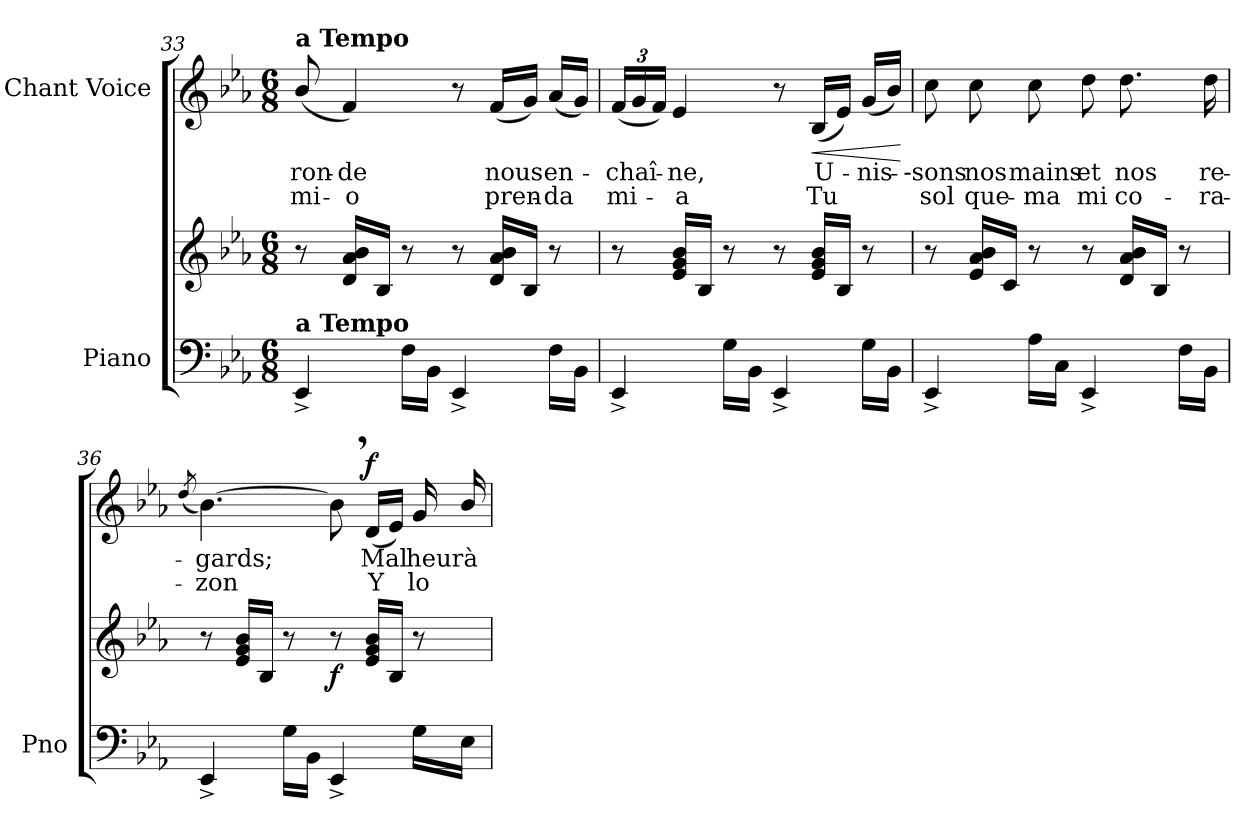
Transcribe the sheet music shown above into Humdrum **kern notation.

**kern	**kern	**dynam	**kern	**text	**text	**dynam
*part2	*part2	*part2	*part1	*part1	*part1	*part1
*staff3	*staff2	*staff2/3	*staff1	*staff1	*staff1	*staff1
*I"Piano	*	*	*I"Chant Voice	*	*	*
*I'Pno	*	*	*	*	*	*
*clefF4	*clefG2	*	*clefG2	*	*	*
*k[b-e-a-]	*k[b-e-a-]	*	*k[b-e-a-]	*	*	*
*M6/8	*M6/8	*	*M6/8	*	*	*
=33	=33	=33	=33	=33	=33	=33
!	!	!	!LO:TX:a:B:t=a Tempo	!	!	!
!LO:TX:a:B:t=a Tempo	!	!	!	!	!	!
4EE-^/	8r	.	(8b-/	ron-	mi-	.
.	16d/ 16a-/ 16b-/LL	.	4f/)	-de	-o	.
.	16B-/JJ	.	.	.	.	.
16F\LL	8r	.	.	.	.	.
16BB-\JJ	.	.	.	.	.	.
4EE-^/	8r	.	8r	.	.	.
.	16d/ 16a-/ 16b-/LL	.	(16f/LL	nous	pren-	.
.	16B-/JJ	.	16g/JJ)	.	.	.
16F\LL	8r	.	(16a-/LL	en-	-da	.
16BB-\JJ	.	.	16g/JJ)	.	.	.
=34	=34	=34	=34	=34	=34	=34
*	*	*	*Xbrackettup	*	*	*
4EE-^/	8r	.	(24f/LL	-chaî-	mi-	.
.	.	.	24g/	.	.	.
.	.	.	24f/JJ)	.	.	.
.	16e-/ 16g/ 16b-/LL	.	4e-/	-ne,	-a	.
.	16B-/JJ	.	.	.	.	.
16G\LL	8r	.	.	.	.	.
16BB-\JJ	.	.	.	.	.	.
4EE-^/	8r	.	8r	.	.	.
!	!	!	!	!	!	!LO:HP:b
.	16e-/ 16g/ 16b-/LL	.	(16B-/LL	U-	Tu	<
.	16B-/JJ	.	16e-/JJ)	.	.	.
16G\LL	8r	.	(16g/LL	-nis-	.	.
16BB-\JJ	.	.	16b-/JJ)	.	.	.
.	.	.	.	.	.	[
=35	=35	=35	=35	=35	=35	=35
4EE-^/	8r	.	8cc\	--sons	sol	.
.	16e-/ 16a-/ 16b-/LL	.	8cc\	nos	que-	.
.	16c/JJ	.	.	.	.	.
16A-\LL	8r	.	8cc\	mains	-ma	.
16C\JJ	.	.	.	.	.	.
4EE-^/	8r	.	8dd\	et	mi	.
.	16d/ 16a-/ 16b-/LL	.	8.dd\	nos	co-	.
.	16B-/JJ	.	.	.	.	.
16F\LL	8r	.	.	.	.	.
16BB-\JJ	.	.	16dd\	re-	-ra-	.
=36	=36	=36	=36	=36	=36	=36
.	.	.	(8qdd/	.	.	.
4EE-^/	8r	.	[4.b-\)	-gards;	-zon	.
.	16e-/ 16g/ 16b-/LL	.	.	.	.	.
.	16B-/JJ	.	.	.	.	.
16G\LL	8r	.	.	.	.	.
16BB-\JJ	.	.	.	.	.	.
!	!	!LO:DY:b	!	!	!	!
4EE-^/	8r	f	8b-,<\]	.	.	.
!	!	!	!	!	!	!LO:DY:a
.	16e-/ 16g/ 16b-/LL	.	(16d/LL	Mal	Y	f
.	16B-/JJ	.	16e-/JJ)	.	.	.
16G\LL	8r	.	16g/	-heur	lo	.
16E-\JJ	.	.	16b-/	à	.	.
=	=	=	=	=	=	=
*-	*-	*-	*-	*-	*-	*-
